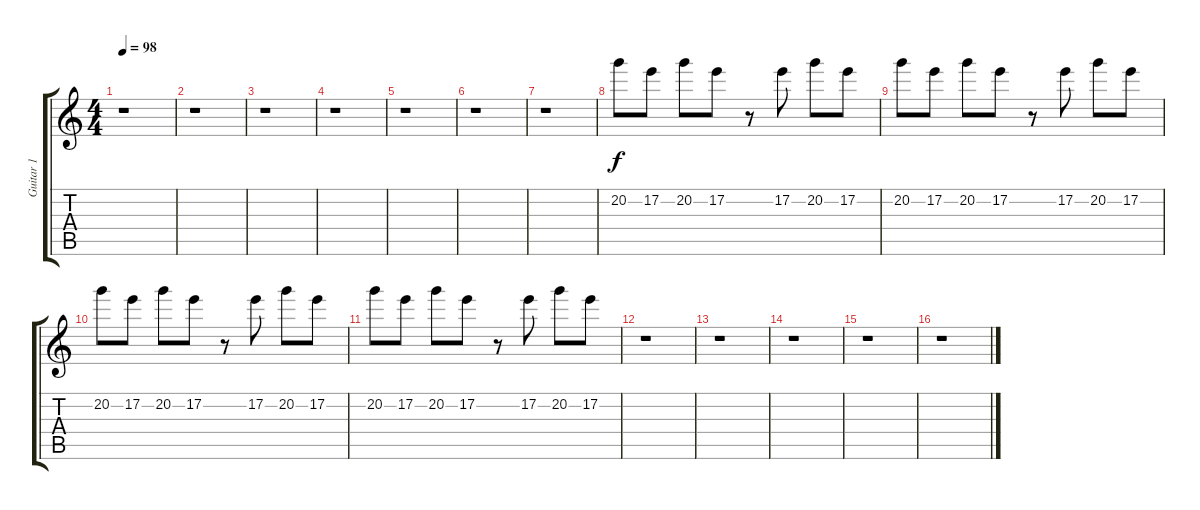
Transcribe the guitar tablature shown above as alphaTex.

\track ("Guitar 1" "Guitar 1") {instrument electricguitarclean}
\staff {score tabs}
\tuning (E4 B3 G3 D3 A2 E2) {hide}
\ts (4 4)
\tempo 98
\clef g2
\ks c
r.1{dy f} |
r.1 |
r.1 |
r.1 |
r.1 |
r.1 |
r.1 |
20.2.8 17.2.8 20.2.8 17.2.8 r.8 17.2.8 20.2.8 17.2.8 |
20.2.8 17.2.8 20.2.8 17.2.8 r.8 17.2.8 20.2.8 17.2.8 |
20.2.8 17.2.8 20.2.8 17.2.8 r.8 17.2.8 20.2.8 17.2.8 |
20.2.8 17.2.8 20.2.8 17.2.8 r.8 17.2.8 20.2.8 17.2.8 |
r.1 |
r.1 |
r.1 |
r.1 |
r.1
